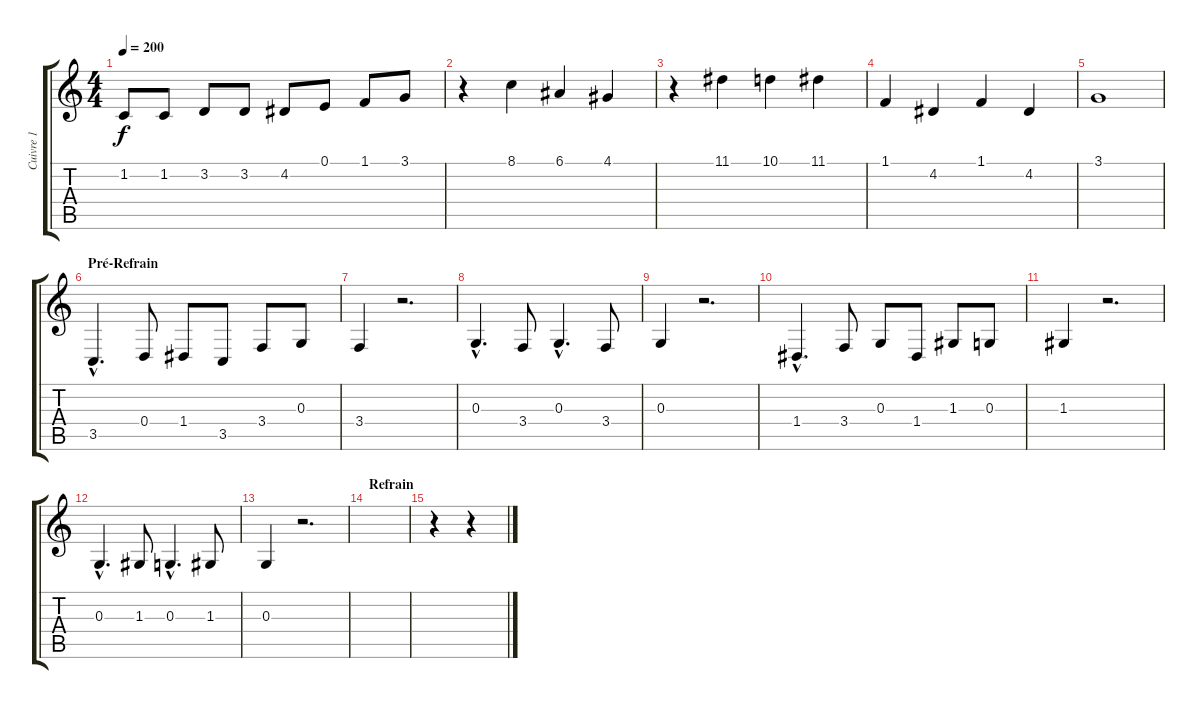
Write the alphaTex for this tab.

\track ("Cuivre 1" "Cuivre 1") {instrument trombone}
\staff {score tabs}
\tuning (E4 B3 G3 D3 A2 E2) {hide}
\ts (4 4)
\tempo 200
\clef g2
\ks c
1.2.8{dy f} 1.2.8 3.2.8 3.2.8 4.2.8 0.1.8 1.1.8 3.1.8 |
r.4 8.1.4 6.1.4 4.1.4 |
r.4 11.1.4 10.1.4 11.1.4 |
1.1.4 4.2.4 1.1.4 4.2.4 |
3.1.1 |
\section ("" "Pré-Refrain")
3.5{hac}.4{d} 0.4.8 1.4.8 3.5.8 3.4.8 0.3.8 |
3.4.4 r.2{d} |
0.3{hac}.4{d} 3.4.8 0.3{hac}.4{d} 3.4.8 |
0.3.4 r.2{d} |
1.4{hac}.4{d} 3.4.8 0.3.8 1.4.8 1.3.8 0.3.8 |
1.3.4 r.2{d} |
0.3{hac}.4{d} 1.3.8 0.3{hac}.4{d} 1.3.8 |
0.3.4 r.2{d} |
\section ("" "Refrain")
|
r.4 r.4
